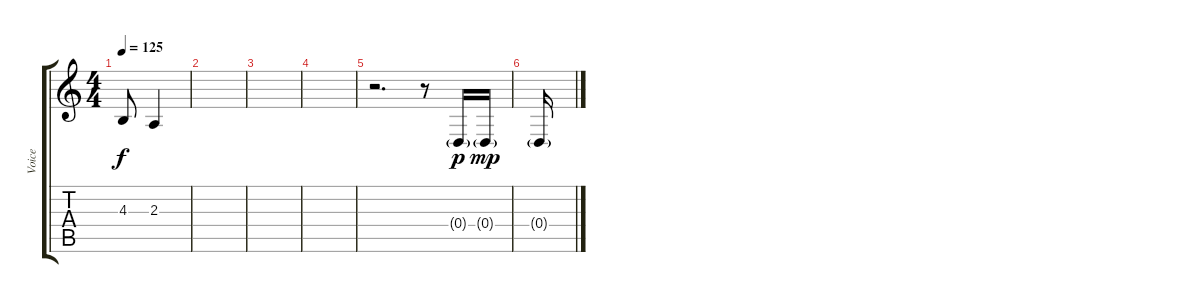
\track ("Voice" "Voice") {instrument baritonesax}
\staff {score tabs}
\tuning (E4 B3 G3 D3 A2 E2) {hide}
\ts (4 4)
\tempo 125
\clef g2
\ks c
4.3{t}.8{dy f} 2.3.4 |
|
|
|
r.2{d} r.8 0.4{g}.16{dy p} 0.4{g}.16{dy mp} |
0.4{g}.16
